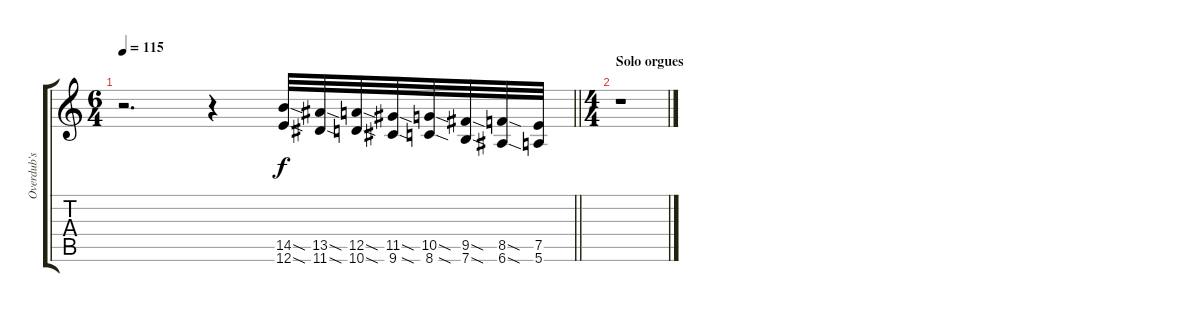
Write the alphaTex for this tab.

\track ("Overdub's guitare" "Overdub's ") {instrument distortionguitar}
\staff {score tabs}
\tuning (E4 B3 G3 D3 A2 E2) {hide}
\ts (6 4)
\tempo 115
\clef g2
\barLineRight lightlight
\ks c
r.2{d dy fff} r.4 (14.5{sod} 12.6{sod}).32{dy f instrument guitarfretnoise} (13.5{sod} 11.6{sod}).32 (12.5{sod} 10.6{sod}).32 (11.5{sod} 9.6{sod}).32 (10.5{sod} 8.6{sod}).32 (9.5{sod} 7.6{sod}).32 (8.5{sod} 6.6{sod}).32 (7.5 5.6).32 |
\ts (4 4)
\section ("" "Solo orgues")
r.1{instrument distortionguitar}
